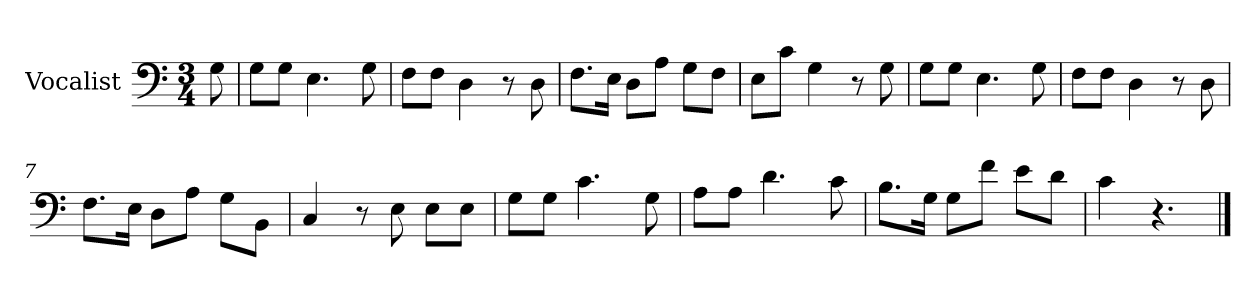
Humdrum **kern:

**kern
*part1
*staff1
*I"Vocalist
*k[]
*C:
*M3/4
=
8G
=1
8GL
8GJ
4.E
8G
=2
8FL
8FJ
4D
8r
8D
=3
8.FL
16EJk
8DL
8AJ
8GL
8FJ
=4
8EL
8cJ
4G
8r
8G
=5
8GL
8GJ
4.E
8G
=6
8FL
8FJ
4D
8r
8D
=7
8.FL
16EJk
8DL
8AJ
8GL
8BBJ
=8
4C
8r
8E
8EL
8EJ
=9
8GL
8GJ
4.c
8G
=10
8AL
8AJ
4.d
8c
=11
8.BL
16GJk
8GL
8fJ
8eL
8dJ
=12
4c
4.r
==
*-
